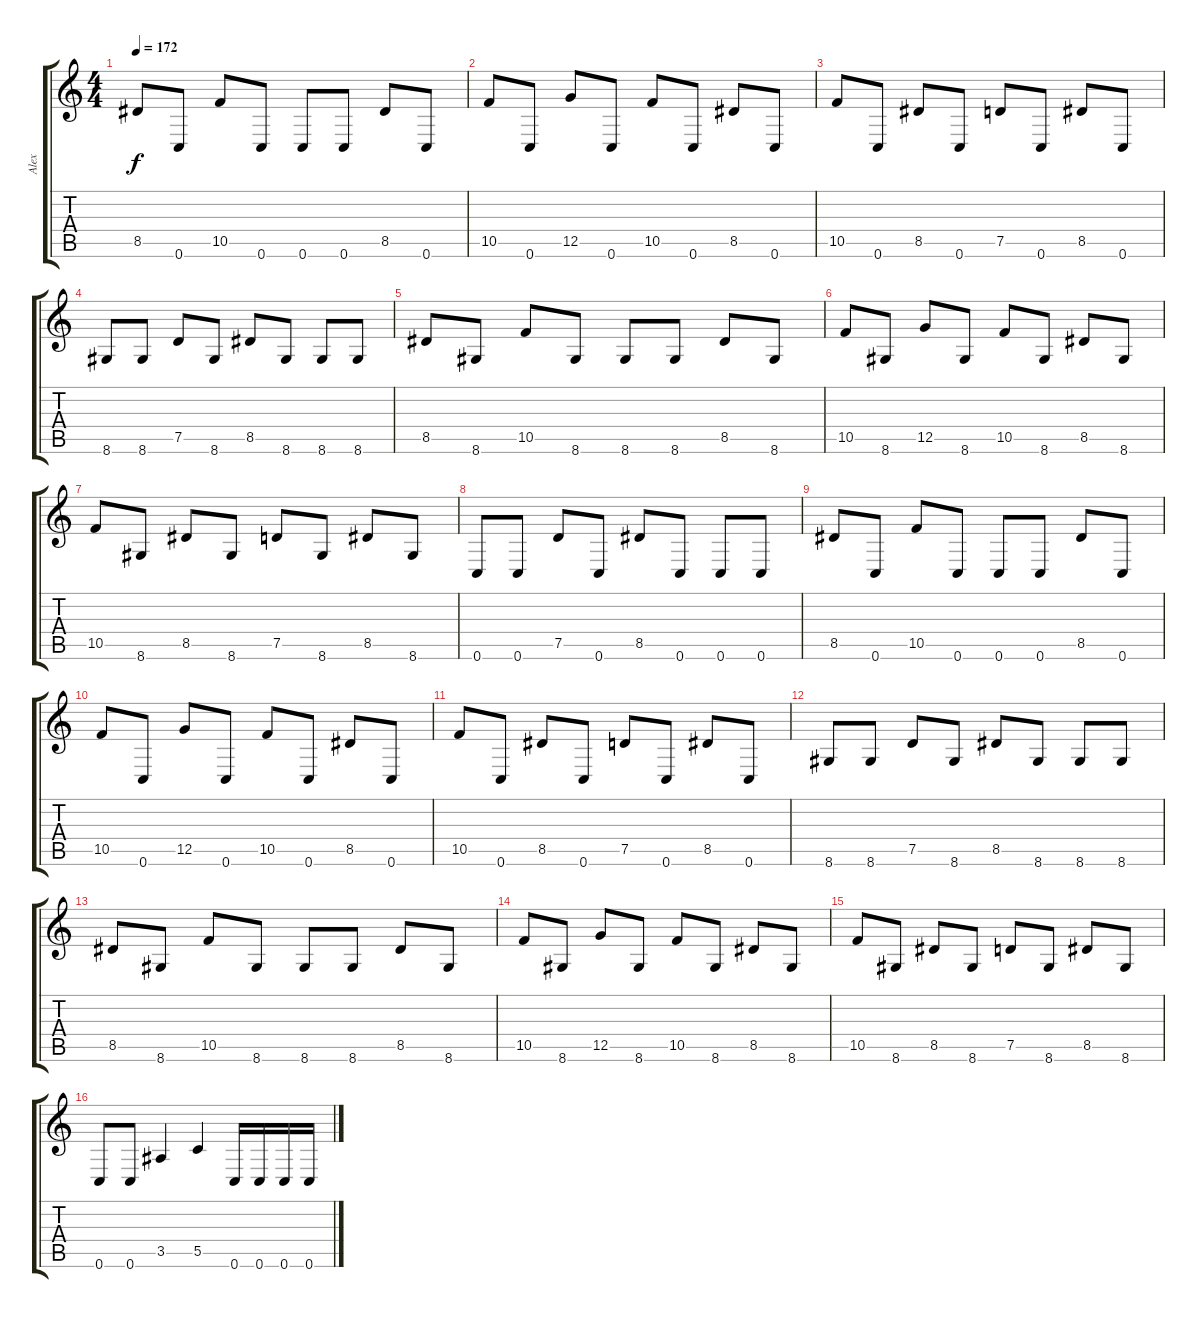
\track ("Alex" "Alex") {instrument distortionguitar}
\staff {score tabs}
\tuning (D4 A3 F3 C3 G2 C2) {hide}
\ts (4 4)
\tempo 172
\clef g2
\ks c
8.5.8{dy f} 0.6.8 10.5.8 0.6.8 0.6.8 0.6.8 8.5.8 0.6.8 |
10.5.8 0.6.8 12.5.8 0.6.8 10.5.8 0.6.8 8.5.8 0.6.8 |
10.5.8 0.6.8 8.5.8 0.6.8 7.5.8 0.6.8 8.5.8 0.6.8 |
8.6.8 8.6.8 7.5.8 8.6.8 8.5.8 8.6.8 8.6.8 8.6.8 |
8.5.8 8.6.8 10.5.8 8.6.8 8.6.8 8.6.8 8.5.8 8.6.8 |
10.5.8 8.6.8 12.5.8 8.6.8 10.5.8 8.6.8 8.5.8 8.6.8 |
10.5.8 8.6.8 8.5.8 8.6.8 7.5.8 8.6.8 8.5.8 8.6.8 |
0.6.8 0.6.8 7.5.8 0.6.8 8.5.8 0.6.8 0.6.8 0.6.8 |
8.5.8 0.6.8 10.5.8 0.6.8 0.6.8 0.6.8 8.5.8 0.6.8 |
10.5.8 0.6.8 12.5.8 0.6.8 10.5.8 0.6.8 8.5.8 0.6.8 |
10.5.8 0.6.8 8.5.8 0.6.8 7.5.8 0.6.8 8.5.8 0.6.8 |
8.6.8 8.6.8 7.5.8 8.6.8 8.5.8 8.6.8 8.6.8 8.6.8 |
8.5.8 8.6.8 10.5.8 8.6.8 8.6.8 8.6.8 8.5.8 8.6.8 |
10.5.8 8.6.8 12.5.8 8.6.8 10.5.8 8.6.8 8.5.8 8.6.8 |
10.5.8 8.6.8 8.5.8 8.6.8 7.5.8 8.6.8 8.5.8 8.6.8 |
0.6.8 0.6.8 3.5.4 5.5.4 0.6.16 0.6.16 0.6.16 0.6.16
